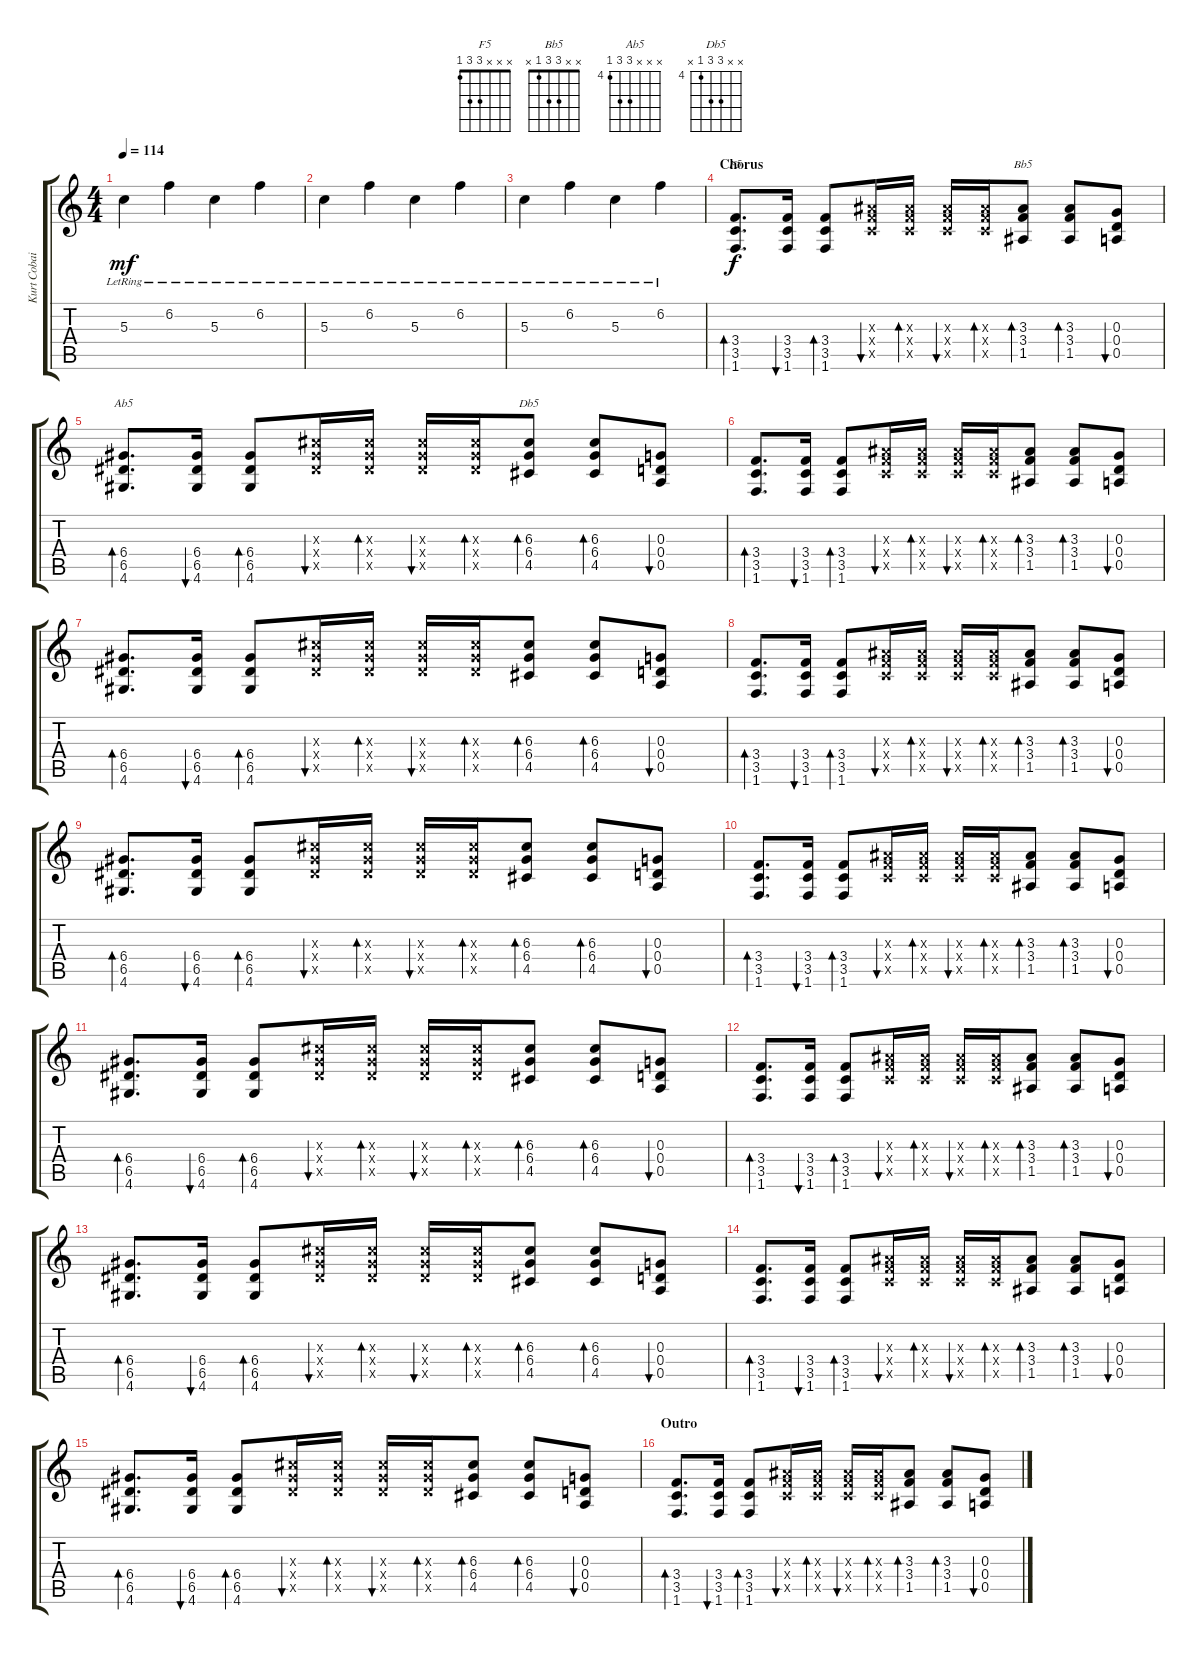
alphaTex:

\track ("Kurt Cobain - Main Guitar" "Kurt Cobai") {instrument distortionguitar}
\staff {score tabs}
\tuning (E4 B3 G3 D3 A2 E2) {hide}
\chord ("F5" x x x 3 3 1)
\chord ("Bb5" x x 3 3 1 x)
\chord ("Ab5" x x x 6 6 4) {firstfret 4}
\chord ("Db5" x x 6 6 4 x) {firstfret 4}
\ts (4 4)
\tempo 114
\clef g2
\ks c
5.3{lr}.4{dy mf} 6.2{lr}.4 5.3{lr}.4 6.2{lr}.4 |
5.3{lr}.4 6.2{lr}.4 5.3{lr}.4 6.2{lr}.4 |
5.3{lr}.4 6.2{lr}.4 5.3{lr}.4 6.2{lr}.4 |
\section ("" "Chorus")
(3.4 3.5 1.6).8{d bd 30 ch "F5" dy f} (3.4 3.5 1.6).16{bu 30} (3.4 3.5 1.6).8{bd 30} (3.3{x} 3.4{x} 3.5{x}).16{bu 30} (3.3{x} 3.4{x} 3.5{x}).16{bd 30} (3.3{x} 3.4{x} 3.5{x}).16{bu 30} (3.3{x} 3.4{x} 3.5{x}).16{bd 30} (3.3 3.4 1.5).8{bd 30 ch "Bb5"} (3.3 3.4 1.5).8{bd 30} (0.3 0.4 0.5).8{bu 30} |
(6.4 6.5 4.6).8{d bd 30 ch "Ab5"} (6.4 6.5 4.6).16{bu 30} (6.4 6.5 4.6).8{bd 30} (6.3{x} 6.4{x} 6.5{x}).16{bu 30} (6.3{x} 6.4{x} 6.5{x}).16{bd 30} (6.3{x} 6.4{x} 6.5{x}).16{bu 30} (6.3{x} 6.4{x} 6.5{x}).16{bd 30} (6.3 6.4 4.5).8{bd 30 ch "Db5"} (6.3 6.4 4.5).8{bd 30} (0.3 0.4 0.5).8{bu 30} |
(3.4 3.5 1.6).8{d bd 30} (3.4 3.5 1.6).16{bu 30} (3.4 3.5 1.6).8{bd 30} (3.3{x} 3.4{x} 3.5{x}).16{bu 30} (3.3{x} 3.4{x} 3.5{x}).16{bd 30} (3.3{x} 3.4{x} 3.5{x}).16{bu 30} (3.3{x} 3.4{x} 3.5{x}).16{bd 30} (3.3 3.4 1.5).8{bd 30} (3.3 3.4 1.5).8{bd 30} (0.3 0.4 0.5).8{bu 30} |
(6.4 6.5 4.6).8{d bd 30} (6.4 6.5 4.6).16{bu 30} (6.4 6.5 4.6).8{bd 30} (6.3{x} 6.4{x} 6.5{x}).16{bu 30} (6.3{x} 6.4{x} 6.5{x}).16{bd 30} (6.3{x} 6.4{x} 6.5{x}).16{bu 30} (6.3{x} 6.4{x} 6.5{x}).16{bd 30} (6.3 6.4 4.5).8{bd 30} (6.3 6.4 4.5).8{bd 30} (0.3 0.4 0.5).8{bu 30} |
(3.4 3.5 1.6).8{d bd 30} (3.4 3.5 1.6).16{bu 30} (3.4 3.5 1.6).8{bd 30} (3.3{x} 3.4{x} 3.5{x}).16{bu 30} (3.3{x} 3.4{x} 3.5{x}).16{bd 30} (3.3{x} 3.4{x} 3.5{x}).16{bu 30} (3.3{x} 3.4{x} 3.5{x}).16{bd 30} (3.3 3.4 1.5).8{bd 30} (3.3 3.4 1.5).8{bd 30} (0.3 0.4 0.5).8{bu 30} |
(6.4 6.5 4.6).8{d bd 30} (6.4 6.5 4.6).16{bu 30} (6.4 6.5 4.6).8{bd 30} (6.3{x} 6.4{x} 6.5{x}).16{bu 30} (6.3{x} 6.4{x} 6.5{x}).16{bd 30} (6.3{x} 6.4{x} 6.5{x}).16{bu 30} (6.3{x} 6.4{x} 6.5{x}).16{bd 30} (6.3 6.4 4.5).8{bd 30} (6.3 6.4 4.5).8{bd 30} (0.3 0.4 0.5).8{bu 30} |
(3.4 3.5 1.6).8{d bd 30} (3.4 3.5 1.6).16{bu 30} (3.4 3.5 1.6).8{bd 30} (3.3{x} 3.4{x} 3.5{x}).16{bu 30} (3.3{x} 3.4{x} 3.5{x}).16{bd 30} (3.3{x} 3.4{x} 3.5{x}).16{bu 30} (3.3{x} 3.4{x} 3.5{x}).16{bd 30} (3.3 3.4 1.5).8{bd 30} (3.3 3.4 1.5).8{bd 30} (0.3 0.4 0.5).8{bu 30} |
(6.4 6.5 4.6).8{d bd 30} (6.4 6.5 4.6).16{bu 30} (6.4 6.5 4.6).8{bd 30} (6.3{x} 6.4{x} 6.5{x}).16{bu 30} (6.3{x} 6.4{x} 6.5{x}).16{bd 30} (6.3{x} 6.4{x} 6.5{x}).16{bu 30} (6.3{x} 6.4{x} 6.5{x}).16{bd 30} (6.3 6.4 4.5).8{bd 30} (6.3 6.4 4.5).8{bd 30} (0.3 0.4 0.5).8{bu 30} |
(3.4 3.5 1.6).8{d bd 30} (3.4 3.5 1.6).16{bu 30} (3.4 3.5 1.6).8{bd 30} (3.3{x} 3.4{x} 3.5{x}).16{bu 30} (3.3{x} 3.4{x} 3.5{x}).16{bd 30} (3.3{x} 3.4{x} 3.5{x}).16{bu 30} (3.3{x} 3.4{x} 3.5{x}).16{bd 30} (3.3 3.4 1.5).8{bd 30} (3.3 3.4 1.5).8{bd 30} (0.3 0.4 0.5).8{bu 30} |
(6.4 6.5 4.6).8{d bd 30} (6.4 6.5 4.6).16{bu 30} (6.4 6.5 4.6).8{bd 30} (6.3{x} 6.4{x} 6.5{x}).16{bu 30} (6.3{x} 6.4{x} 6.5{x}).16{bd 30} (6.3{x} 6.4{x} 6.5{x}).16{bu 30} (6.3{x} 6.4{x} 6.5{x}).16{bd 30} (6.3 6.4 4.5).8{bd 30} (6.3 6.4 4.5).8{bd 30} (0.3 0.4 0.5).8{bu 30} |
(3.4 3.5 1.6).8{d bd 30} (3.4 3.5 1.6).16{bu 30} (3.4 3.5 1.6).8{bd 30} (3.3{x} 3.4{x} 3.5{x}).16{bu 30} (3.3{x} 3.4{x} 3.5{x}).16{bd 30} (3.3{x} 3.4{x} 3.5{x}).16{bu 30} (3.3{x} 3.4{x} 3.5{x}).16{bd 30} (3.3 3.4 1.5).8{bd 30} (3.3 3.4 1.5).8{bd 30} (0.3 0.4 0.5).8{bu 30} |
(6.4 6.5 4.6).8{d bd 30} (6.4 6.5 4.6).16{bu 30} (6.4 6.5 4.6).8{bd 30} (6.3{x} 6.4{x} 6.5{x}).16{bu 30} (6.3{x} 6.4{x} 6.5{x}).16{bd 30} (6.3{x} 6.4{x} 6.5{x}).16{bu 30} (6.3{x} 6.4{x} 6.5{x}).16{bd 30} (6.3 6.4 4.5).8{bd 30} (6.3 6.4 4.5).8{bd 30} (0.3 0.4 0.5).8{bu 30} |
\section ("" "Outro")
(3.4 3.5 1.6).8{d bd 30} (3.4 3.5 1.6).16{bu 30} (3.4 3.5 1.6).8{bd 30} (3.3{x} 3.4{x} 3.5{x}).16{bu 30} (3.3{x} 3.4{x} 3.5{x}).16{bd 30} (3.3{x} 3.4{x} 3.5{x}).16{bu 30} (3.3{x} 3.4{x} 3.5{x}).16{bd 30} (3.3 3.4 1.5).8{bd 30} (3.3 3.4 1.5).8{bd 30} (0.3 0.4 0.5).8{bu 30}
